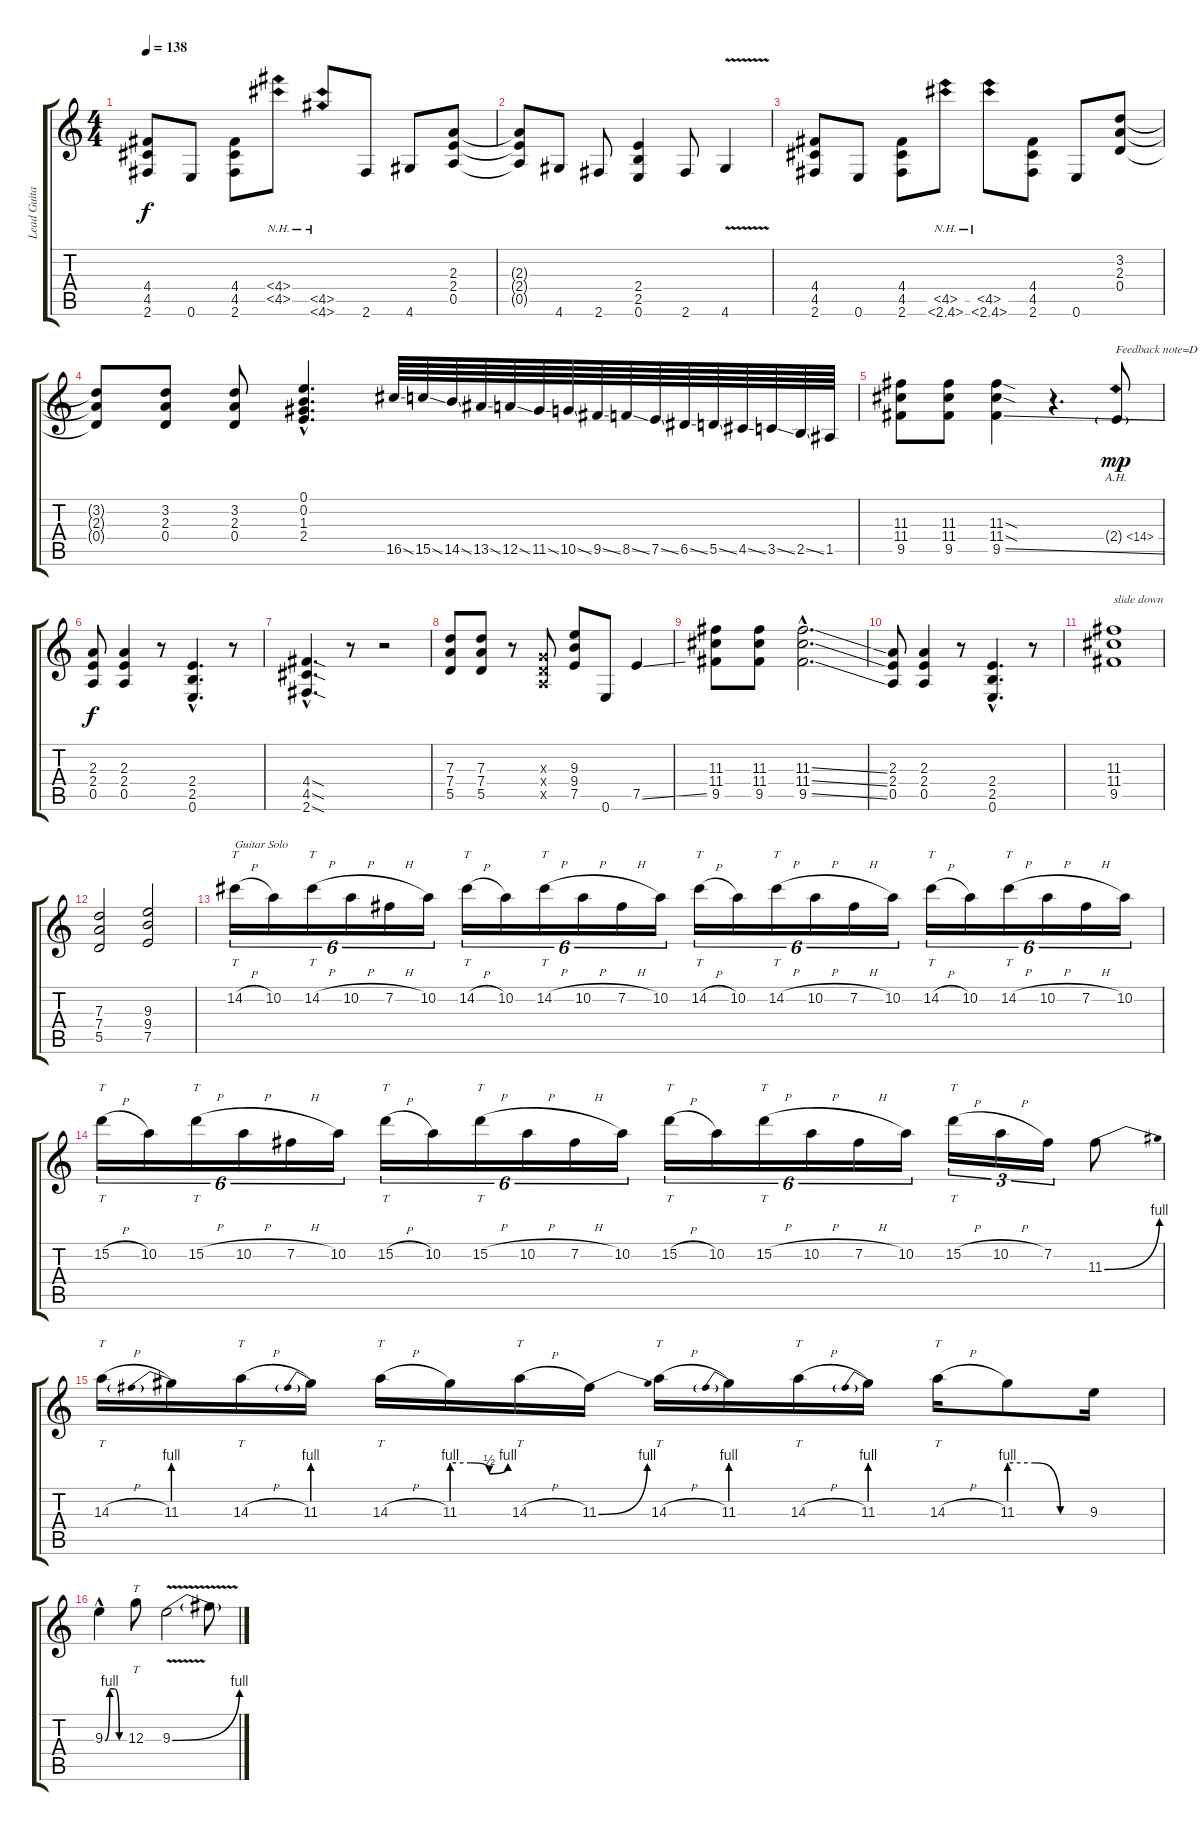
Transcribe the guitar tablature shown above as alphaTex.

\track ("Lead Guitar" "Lead Guita") {instrument distortionguitar}
\staff {score tabs}
\tuning (E4 B3 G3 D3 A2 E2) {hide}
\ts (4 4)
\tempo 138
\clef g2
\ks c
(4.4 4.5 2.6).8{dy f} 0.6.8 (4.4 4.5 2.6).8 (4.4{nh} 4.5{nh}).8 (4.5{nh} 4.6{nh}).8 2.6.8 4.6.8 (2.3 2.4 0.5).8 |
(2.3{t} 2.4{t} 0.5{t}).8 4.6.8 2.6.8 (2.4 2.5 0.6).4 2.6.8 4.6{v}.4 |
(4.4 4.5 2.6).8 0.6.8 (4.4 4.5 2.6).8 (4.5{nh} 2.6{nh}).8 (4.5{nh} 2.6{nh}).8 (4.4 4.5 2.6).8 0.6.8 (3.2 2.3 0.4).8 |
(3.2{t} 2.3{t} 0.4{t}).8 (3.2 2.3 0.4).8 (3.2 2.3 0.4).8 (0.1{hac} 0.2{hac} 1.3{hac} 2.4{hac}).4{d} 16.5{ss}.64{instrument guitarfretnoise} 15.5{ss}.64 14.5{ss}.64 13.5{ss}.64 12.5{ss}.64 11.5{ss}.64 10.5{ss}.64 9.5{ss}.64 8.5{ss}.64 7.5{ss}.64 6.5{ss}.64 5.5{ss}.64 4.5{ss}.64 3.5{ss}.64 2.5{ss}.64 1.5.64 |
(11.3 11.4 9.5).8{instrument distortionguitar} (11.3 11.4 9.5).8 (11.3{sod} 11.4{sod} 9.5{ss}).4 r.4{d} 2.4{ah 12 g}.8{txt "Feedback note=D" dy mp} |
(2.3 2.4 0.5).8{dy f} (2.3 2.4 0.5).4 r.8 (2.4{hac} 2.5{hac} 0.6{hac}).4{d} r.8 |
(4.4{sod hac} 4.5{sod hac} 2.6{sod hac}).4{d} r.8 r.2 |
(7.3 7.4 5.5).8 (7.3 7.4 5.5).8 r.8 (0.3{x} 0.4{x} 0.5{x}).8 (9.3 9.4 7.5).8 0.6.8 7.5{ss}.4 |
(11.3 11.4 9.5).8 (11.3 11.4 9.5).8 (11.3{ss hac} 11.4{ss hac} 9.5{ss hac}).2{d} |
(2.3 2.4 0.5).8 (2.3 2.4 0.5).4 r.8 (2.4{hac} 2.5{hac} 0.6{hac}).4{d} r.8 |
(11.3 11.4 9.5).1{txt "slide down"} |
(7.3 7.4 5.5).2 (9.3 9.4 7.5).2 |
14.2{h}.16{tt tu (6 4) txt "Guitar Solo"} 10.2.16{tu (6 4)} 14.2{h}.16{tt tu (6 4)} 10.2{h}.16{tu (6 4)} 7.2{h}.16{tu (6 4)} 10.2.16{tu (6 4)} 14.2{h}.16{tt tu (6 4)} 10.2.16{tu (6 4)} 14.2{h}.16{tt tu (6 4)} 10.2{h}.16{tu (6 4)} 7.2{h}.16{tu (6 4)} 10.2.16{tu (6 4)} 14.2{h}.16{tt tu (6 4)} 10.2.16{tu (6 4)} 14.2{h}.16{tt tu (6 4)} 10.2{h}.16{tu (6 4)} 7.2{h}.16{tu (6 4)} 10.2.16{tu (6 4)} 14.2{h}.16{tt tu (6 4)} 10.2.16{tu (6 4)} 14.2{h}.16{tt tu (6 4)} 10.2{h}.16{tu (6 4)} 7.2{h}.16{tu (6 4)} 10.2.16{tu (6 4)} |
15.2{h}.16{tt tu (6 4)} 10.2.16{tu (6 4)} 15.2{h}.16{tt tu (6 4)} 10.2{h}.16{tu (6 4)} 7.2{h}.16{tu (6 4)} 10.2.16{tu (6 4)} 15.2{h}.16{tt tu (6 4)} 10.2.16{tu (6 4)} 15.2{h}.16{tt tu (6 4)} 10.2{h}.16{tu (6 4)} 7.2{h}.16{tu (6 4)} 10.2.16{tu (6 4)} 15.2{h}.16{tt tu (6 4)} 10.2.16{tu (6 4)} 15.2{h}.16{tt tu (6 4)} 10.2{h}.16{tu (6 4)} 7.2{h}.16{tu (6 4)} 10.2.16{tu (6 4)} 15.2{h}.16{tt tu (3 2)} 10.2{h}.16{tu (3 2)} 7.2.16{tu (3 2)} 11.3{be (bend 0 0 60 4)}.8 |
14.3{h}.16{tt} 11.3{be (prebend 0 4 60 4)}.16 14.3{h}.16{tt} 11.3{be (prebend 0 4 60 4)}.16 14.3{h}.16{tt} 11.3{be (custom 0 4 20 4 40 2 60 4)}.16 14.3{h}.16{tt} 11.3{be (bend 0 0 60 4)}.16 14.3{h}.16{tt} 11.3{be (prebend 0 4 60 4)}.16 14.3{h}.16{tt} 11.3{be (prebend 0 4 60 4)}.16 14.3{h}.16{tt} 11.3{be (custom 0 4 20 4 40 0 60 0)}.8 9.3.16 |
9.3{be (custom 0 0 15 4 30 4 45 0 60 0) hac}.4 12.3.8{tt} 9.3{be (bend 0 0 60 4) v}.2 9.3{t}.8
